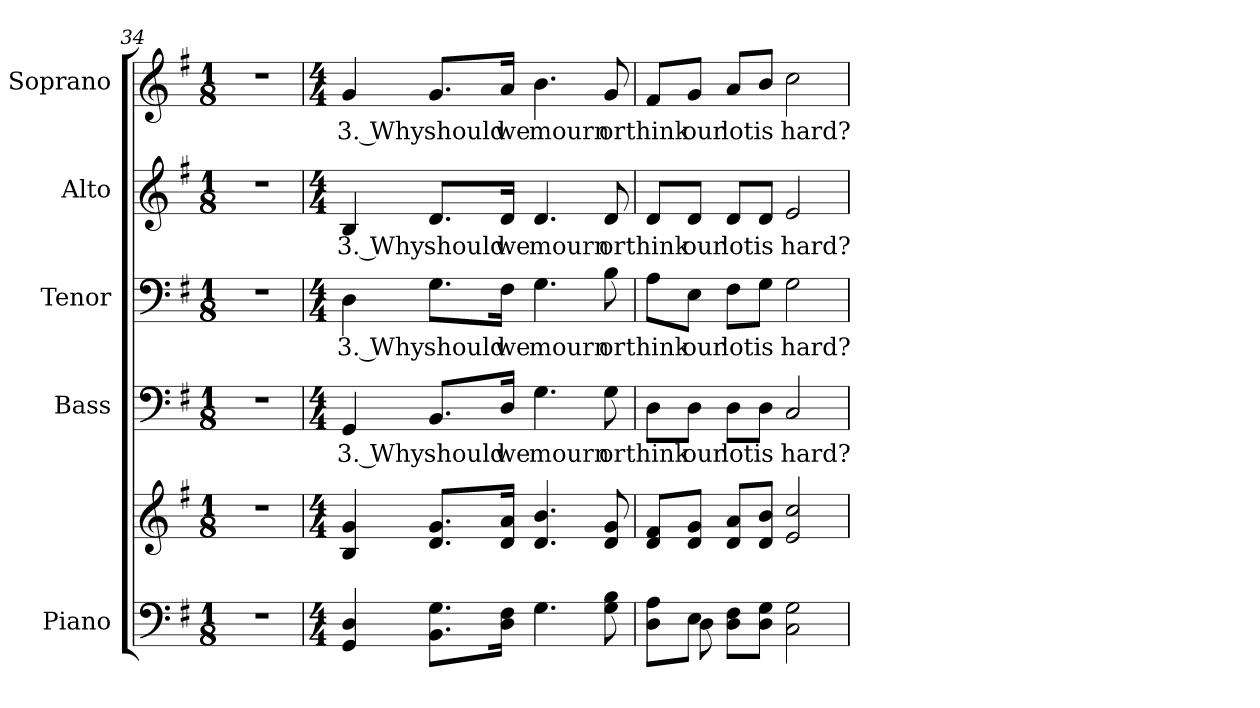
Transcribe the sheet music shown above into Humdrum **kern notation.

**kern	**kern	**kern	**text	**kern	**text	**kern	**text	**kern	**text
*part5	*part5	*part4	*part4	*part3	*part3	*part2	*part2	*part1	*part1
*staff6	*staff5	*staff4	*staff4	*staff3	*staff3	*staff2	*staff2	*staff1	*staff1
*I"Piano	*	*I"Bass	*	*I"Tenor	*	*I"Alto	*	*I"Soprano	*
*I'Pno.	*	*I'B.	*	*I'T.	*	*I'A.	*	*I'S.	*
*clefF4	*clefG2	*clefF4	*	*clefF4	*	*clefG2	*	*clefG2	*
*k[f#]	*k[f#]	*k[f#]	*	*k[f#]	*	*k[f#]	*	*k[f#]	*
*G:	*G:	*G:	*	*G:	*	*G:	*	*G:	*
*M1/8	*M1/8	*M1/8	*	*M1/8	*	*M1/8	*	*M1/8	*
=34	=34	=34	=34	=34	=34	=34	=34	=34	=34
!LO:N:vis=1	!LO:N:vis=1	!LO:N:vis=1	!	!LO:N:vis=1	!	!LO:N:vis=1	!	!LO:N:vis=1	!
8r	8r	8r	.	8r	.	8r	.	8r	.
!!LO:PB:g=z
=35	=35	=35	=35	=35	=35	=35	=35	=35	=35
*M4/4	*M4/4	*M4/4	*	*M4/4	*	*M4/4	*	*M4/4	*
!	!	!	!LO:LY:b:color=#000000	!	!	!	!	!	!
!	!	!	!	!	!LO:LY:b:color=#000000	!	!	!	!
!	!	!	!	!	!	!	!LO:LY:b:color=#000000	!	!
!	!	!	!	!	!	!	!	!	!LO:LY:b:color=#000000
4GGi/ 4Di	4Bi/ 4gi	4GGi/	3. Why	4Di\	3. Why	4Bi/	3. Why	4gi/	3. Why
!	!	!	!LO:LY:b:color=#000000	!	!	!	!	!	!
!	!	!	!	!	!LO:LY:b:color=#000000	!	!	!	!
!	!	!	!	!	!	!	!LO:LY:b:color=#000000	!	!
!	!	!	!	!	!	!	!	!	!LO:LY:b:color=#000000
8.BBi\ 8.Gi\L	8.di/ 8.gi/L	8.BBi/L	should	8.Gi\L	should	8.di/L	should	8.gi/L	should
!	!	!	!LO:LY:b:color=#000000	!	!	!	!	!	!
!	!	!	!	!	!LO:LY:b:color=#000000	!	!	!	!
!	!	!	!	!	!	!	!LO:LY:b:color=#000000	!	!
!	!	!	!	!	!	!	!	!	!LO:LY:b:color=#000000
16Di\ 16F#i\Jk	16di/ 16ai/Jk	16Di/Jk	we	16F#i\Jk	we	16di/Jk	we	16ai/Jk	we
!	!	!	!LO:LY:b:color=#000000	!	!	!	!	!	!
!	!	!	!	!	!LO:LY:b:color=#000000	!	!	!	!
!	!	!	!	!	!	!	!LO:LY:b:color=#000000	!	!
!	!	!	!	!	!	!	!	!	!LO:LY:b:color=#000000
4.Gi\	4.di/ 4.bi	4.Gi\	mourn	4.Gi\	mourn	4.di/	mourn	4.bi\	mourn
!	!	!	!LO:LY:b:color=#000000	!	!	!	!	!	!
!	!	!	!	!	!LO:LY:b:color=#000000	!	!	!	!
!	!	!	!	!	!	!	!LO:LY:b:color=#000000	!	!
!	!	!	!	!	!	!	!	!	!LO:LY:b:color=#000000
8Gi\ 8Bi	8di/ 8gi	8Gi\	or	8Bi\	or	8di/	or	8gi/	or
=36	=36	=36	=36	=36	=36	=36	=36	=36	=36
*^	*	*	*	*	*	*	*	*	*
!	!	!	!	!LO:LY:b:color=#000000	!	!	!	!	!	!
!	!	!	!	!	!	!LO:LY:b:color=#000000	!	!	!	!
!	!	!	!	!	!	!	!	!LO:LY:b:color=#000000	!	!
!	!	!	!	!	!	!	!	!	!	!LO:LY:b:color=#000000
8Di\ 8Ai\L	8ryy	8di/ 8f#i/L	8Di\L	think	8Ai\L	think	8di/L	think	8f#i/L	think
!	!	!	!	!LO:LY:b:color=#000000	!	!	!	!	!	!
!	!	!	!	!	!	!LO:LY:b:color=#000000	!	!	!	!
!	!	!	!	!	!	!	!	!LO:LY:b:color=#000000	!	!
!	!	!	!	!	!	!	!	!	!	!LO:LY:b:color=#000000
8Ei\J	8Di\	8di/ 8gi/J	8Di\J	our	8Ei\J	our	8di/J	our	8gi/J	our
!	!	!	!	!LO:LY:b:color=#000000	!	!	!	!	!	!
!	!	!	!	!	!	!LO:LY:b:color=#000000	!	!	!	!
!	!	!	!	!	!	!	!	!LO:LY:b:color=#000000	!	!
!	!	!	!	!	!	!	!	!	!	!LO:LY:b:color=#000000
8Di\ 8F#i\L	4ryy	8di/ 8ai/L	8Di\L	lot	8F#i\L	lot	8di/L	lot	8ai/L	lot
!	!	!	!	!LO:LY:b:color=#000000	!	!	!	!	!	!
!	!	!	!	!	!	!LO:LY:b:color=#000000	!	!	!	!
!	!	!	!	!	!	!	!	!LO:LY:b:color=#000000	!	!
!	!	!	!	!	!	!	!	!	!	!LO:LY:b:color=#000000
8Di\ 8Gi\J	.	8di/ 8bi/J	8Di\J	is	8Gi\J	is	8di/J	is	8bi/J	is
!	!	!	!	!LO:LY:b:color=#000000	!	!	!	!	!	!
!	!	!	!	!	!	!LO:LY:b:color=#000000	!	!	!	!
!	!	!	!	!	!	!	!	!LO:LY:b:color=#000000	!	!
!	!	!	!	!	!	!	!	!	!	!LO:LY:b:color=#000000
2Ci\ 2Gi	2ryy	2ei/ 2cci	2Ci/	hard?	2Gi\	hard?	2ei/	hard?	2cci\	hard?
*v	*v	*	*	*	*	*	*	*	*	*
=	=	=	=	=	=	=	=	=	=
*-	*-	*-	*-	*-	*-	*-	*-	*-	*-
